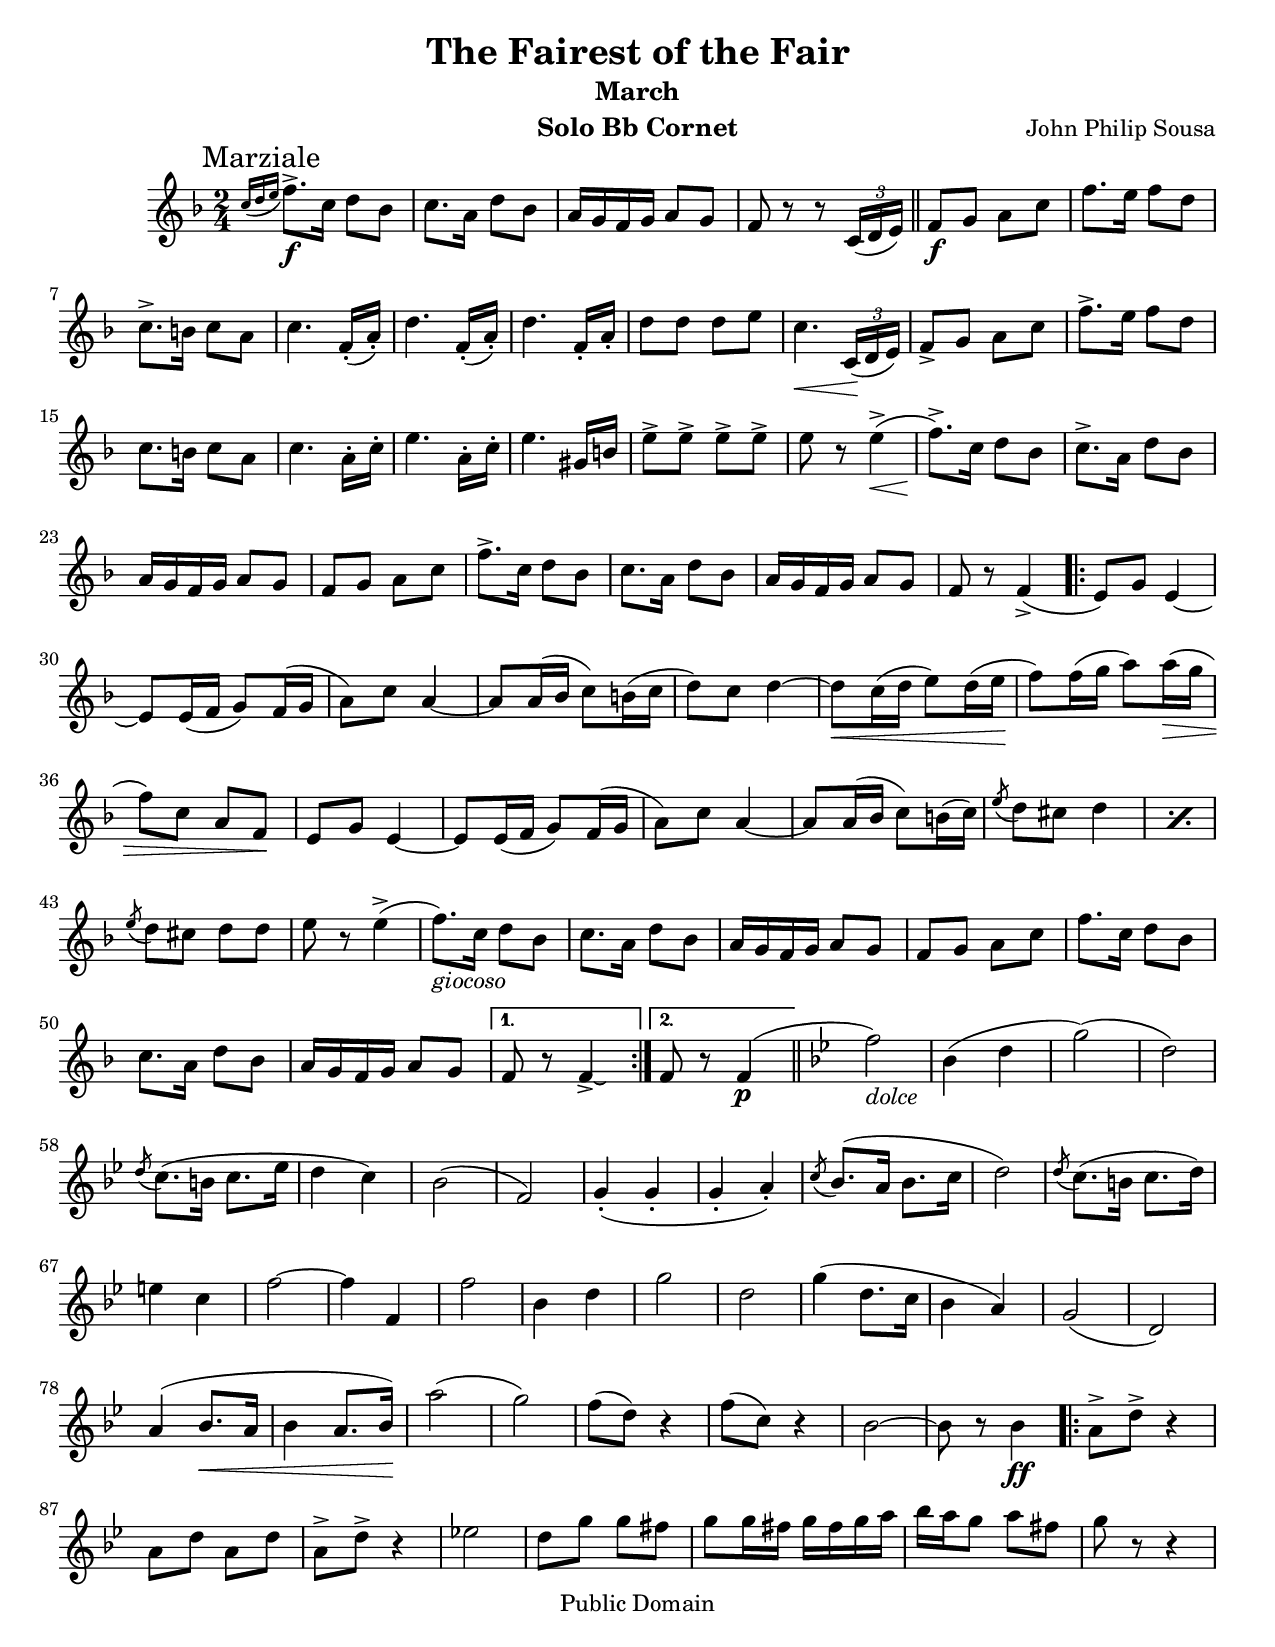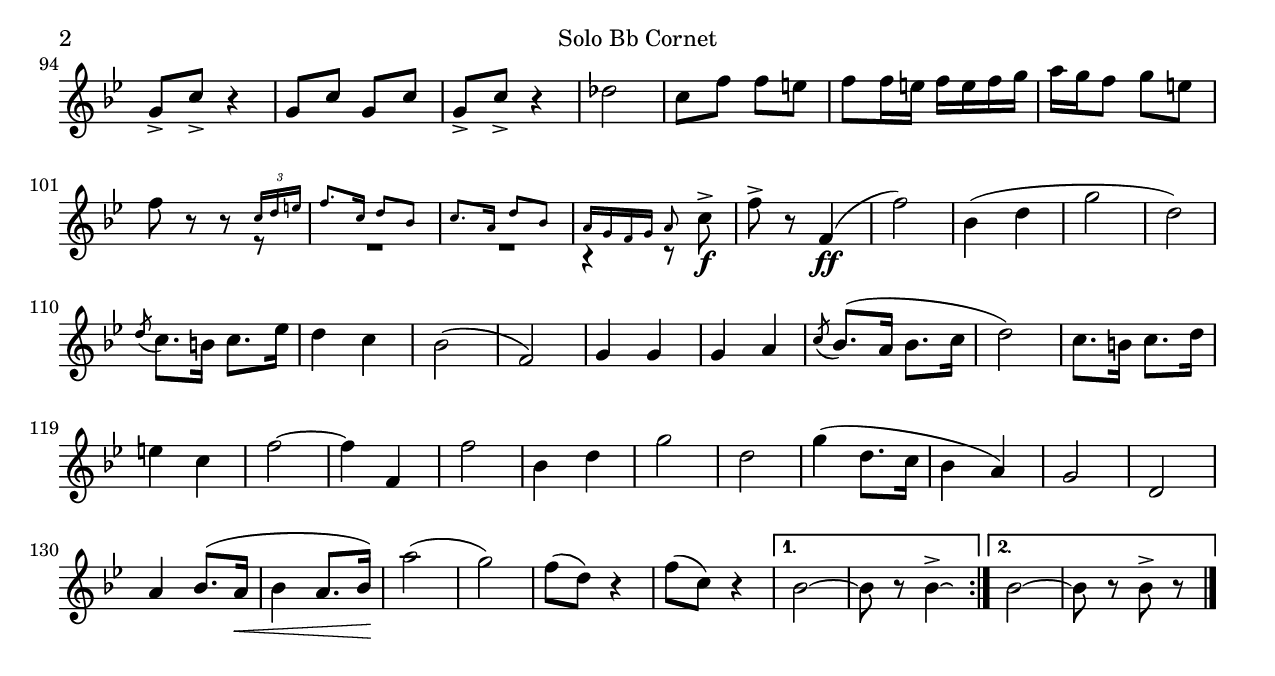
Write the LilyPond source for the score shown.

\version "2.16.2"
\include "JPSFotF.ly"

\paper {
  #(set-paper-size "letter")
}

\header {
  instrument = "Solo Bb Cornet"
}

\score {
  \new Staff { 
    \set Staff.midiInstrument = "trumpet"
    \override Score.RehearsalMark #'break-align-symbol = #'time-signature
    \mark "Marziale"
    \cornetInBbSolo
  }
  
  \layout {}
  \midi {
    \tempo 4 = 120
  }
}

